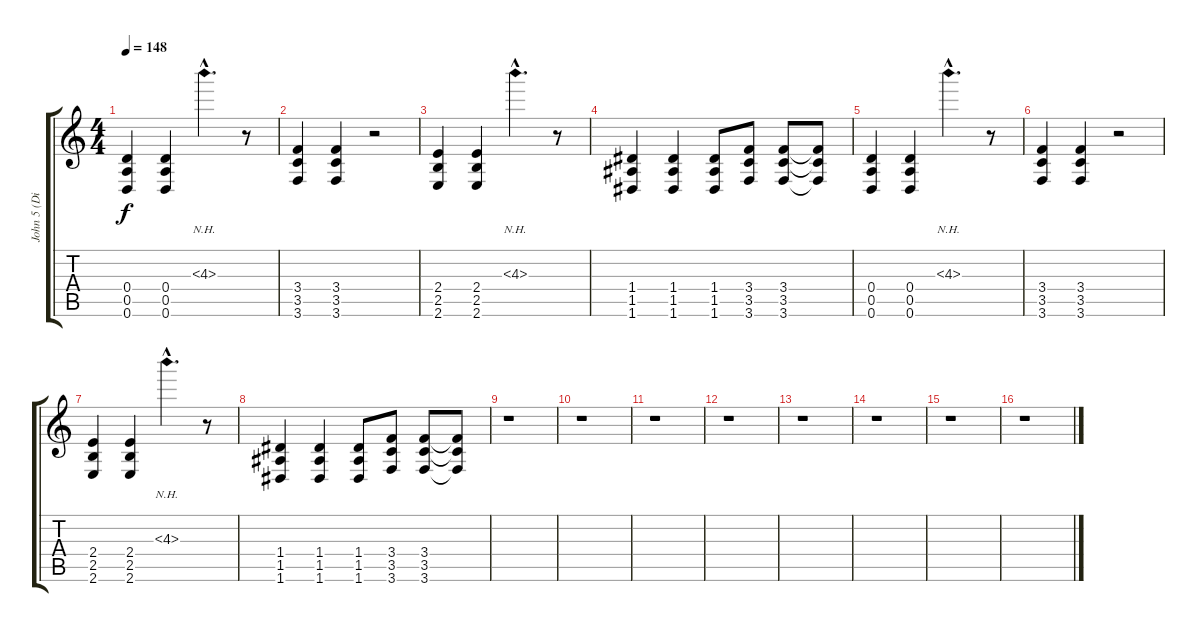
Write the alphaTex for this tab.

\track ("John 5 (Distortion)" "John 5 (Di") {instrument distortionguitar}
\staff {score tabs}
\tuning (E4 B3 G3 D3 A2 D2) {hide}
\ts (4 4)
\tempo 148
\clef g2
\ks c
(0.4 0.5 0.6).4{dy f} (0.4 0.5 0.6).4 4.3{nh hac}.4{d} r.8 |
(3.4 3.5 3.6).4 (3.4 3.5 3.6).4 r.2 |
(2.4 2.5 2.6).4 (2.4 2.5 2.6).4 4.3{nh hac}.4{d} r.8 |
(1.4 1.5 1.6).4 (1.4 1.5 1.6).4 (1.4 1.5 1.6).8 (3.4 3.5 3.6).8 (3.4 3.5 3.6).8 (3.4{t} 3.5{t} 3.6{t}).8 |
(0.4 0.5 0.6).4 (0.4 0.5 0.6).4 4.3{nh hac}.4{d} r.8 |
(3.4 3.5 3.6).4 (3.4 3.5 3.6).4 r.2 |
(2.4 2.5 2.6).4 (2.4 2.5 2.6).4 4.3{nh hac}.4{d} r.8 |
(1.4 1.5 1.6).4 (1.4 1.5 1.6).4 (1.4 1.5 1.6).8 (3.4 3.5 3.6).8 (3.4 3.5 3.6).8 (3.4{t} 3.5{t} 3.6{t}).8 |
r.1 |
r.1 |
r.1 |
r.1 |
r.1 |
r.1 |
r.1 |
r.1
